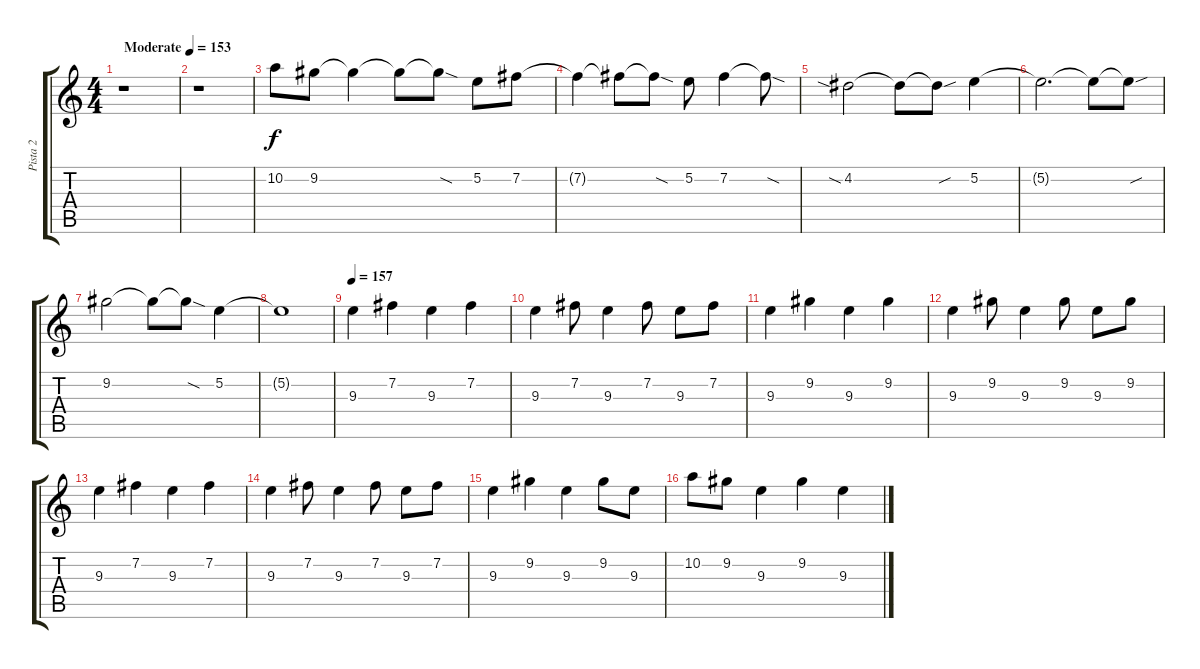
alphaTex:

\track ("Pista 2" "Pista 2") {instrument overdrivenguitar}
\staff {score tabs}
\tuning (E4 B3 G3 D3 A2 E2) {hide}
\ts (4 4)
\tempo (153 "Moderate")
\clef g2
\ks c
r.1{dy f instrument overdrivenguitar} |
r.1 |
10.2.8 9.2.8 9.2{t}.4 9.2{t}.8 9.2{sod t}.8 5.2.8 7.2.8 |
7.2{t}.4 7.2{t}.8 7.2{sod t}.8 5.2.8 7.2.4 7.2{sod t}.8 |
4.2{sia}.2 4.2{t}.8 4.2{sou t}.8 5.2.4 |
5.2{t}.2{d} 5.2{t}.8 5.2{sou t}.8 |
9.2.2 9.2{t}.8 9.2{sod t}.8 5.2.4 |
5.2{t}.1 |
\tempo 157
9.3.4 7.2.4 9.3.4 7.2.4 |
9.3.4 7.2.8 9.3.4 7.2.8 9.3.8 7.2.8 |
9.3.4 9.2.4 9.3.4 9.2.4 |
9.3.4 9.2.8 9.3.4 9.2.8 9.3.8 9.2.8 |
9.3.4 7.2.4 9.3.4 7.2.4 |
9.3.4 7.2.8 9.3.4 7.2.8 9.3.8 7.2.8 |
9.3.4 9.2.4 9.3.4 9.2.8 9.3.8 |
10.2.8 9.2.8 9.3.4 9.2.4 9.3.4
